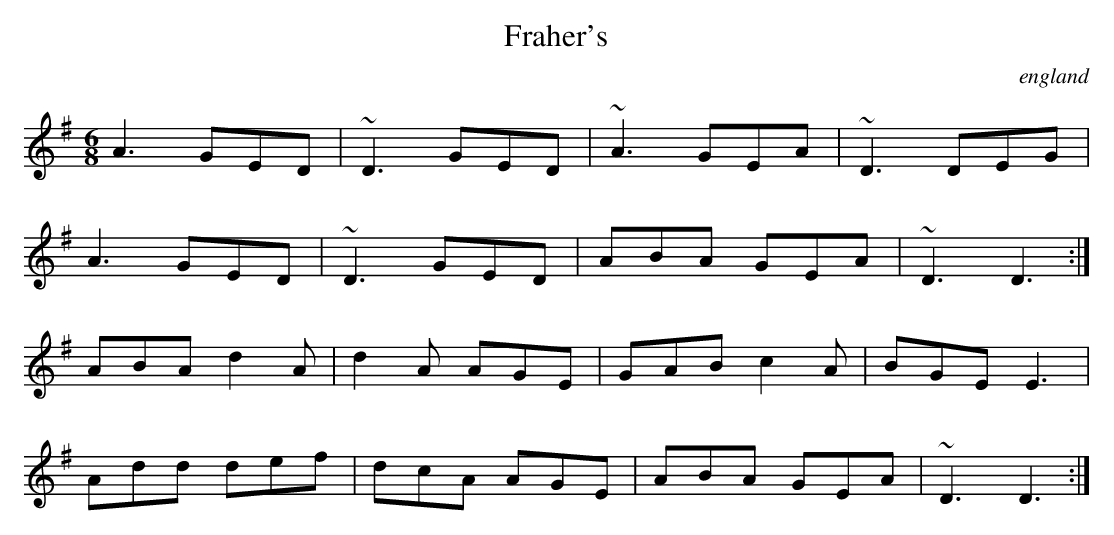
X:1
T:Fraher's
O:england
M:6/8
L:1/8
K:DMix
A3 GED|~D3 GED|~A3 GEA|~D3 DEG|
A3 GED|~D3 GED|ABA GEA|~D3 D3:|
ABA d2A|d2A AGE|GAB c2A|BGE E3|
Add def|dcA AGE|ABA GEA|~D3 D3:|
